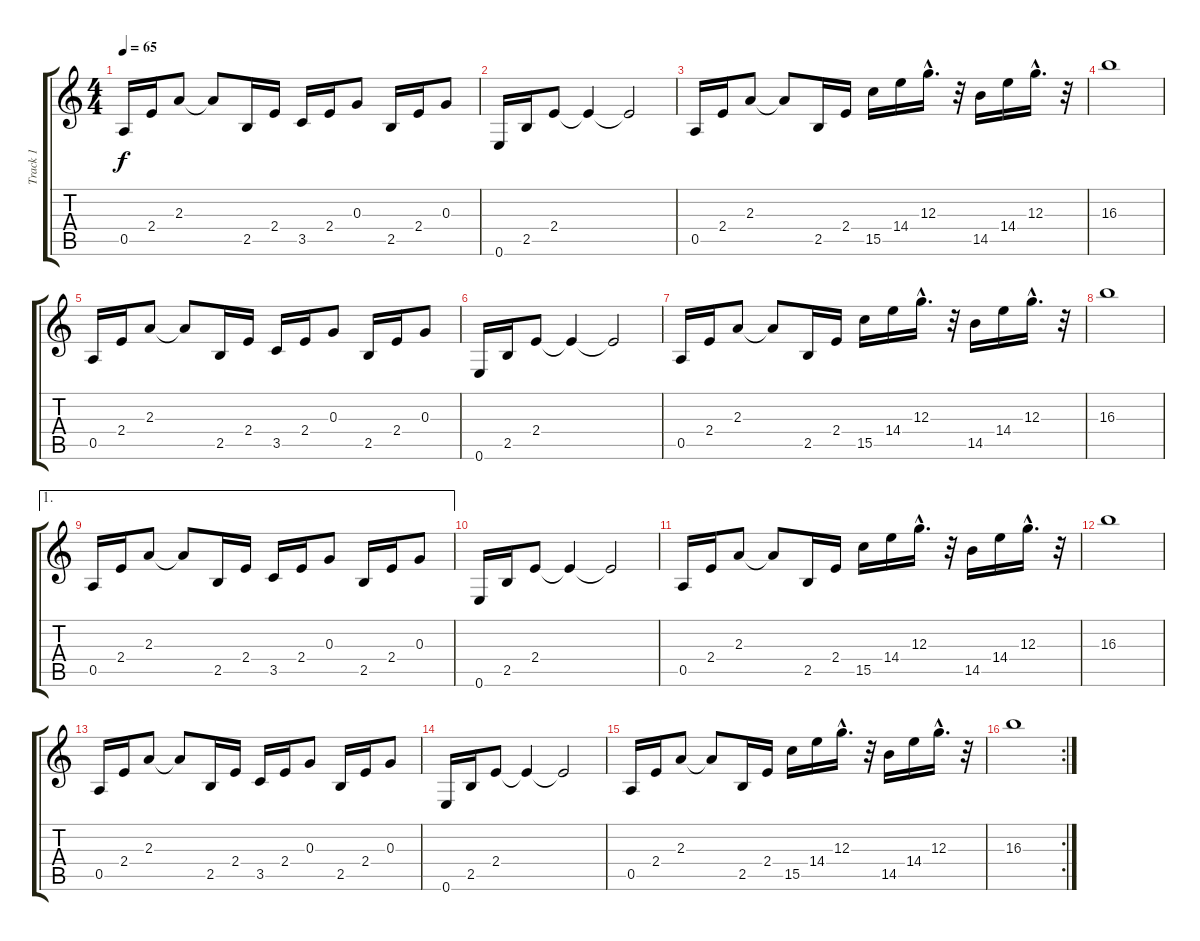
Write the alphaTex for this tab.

\track ("Track 1" "Track 1") {instrument electricguitarclean}
\staff {score tabs}
\tuning (E4 B3 G3 D3 A2 E2) {hide}
\ts (4 4)
\tempo 65
\clef g2
\ks c
0.5.16{dy f} 2.4.16 2.3.8 2.3{t}.8 2.5.16 2.4.16 3.5.16 2.4.16 0.3.8 2.5.16 2.4.16 0.3.8 |
0.6.16 2.5.16 2.4.8 2.4{t}.4 2.4{t}.2 |
0.5.16 2.4.16 2.3.8 2.3{t}.8 2.5.16 2.4.16 15.5.16 14.4.16 12.3{hac}.16{d} r.32 14.5.16 14.4.16 12.3{hac}.16{d} r.32 |
16.3.1 |
0.5.16 2.4.16 2.3.8 2.3{t}.8 2.5.16 2.4.16 3.5.16 2.4.16 0.3.8 2.5.16 2.4.16 0.3.8 |
0.6.16 2.5.16 2.4.8 2.4{t}.4 2.4{t}.2 |
0.5.16 2.4.16 2.3.8 2.3{t}.8 2.5.16 2.4.16 15.5.16 14.4.16 12.3{hac}.16{d} r.32 14.5.16 14.4.16 12.3{hac}.16{d} r.32 |
16.3.1 |
\ae 1
0.5.16 2.4.16 2.3.8 2.3{t}.8 2.5.16 2.4.16 3.5.16 2.4.16 0.3.8 2.5.16 2.4.16 0.3.8 |
0.6.16 2.5.16 2.4.8 2.4{t}.4 2.4{t}.2 |
0.5.16 2.4.16 2.3.8 2.3{t}.8 2.5.16 2.4.16 15.5.16 14.4.16 12.3{hac}.16{d} r.32 14.5.16 14.4.16 12.3{hac}.16{d} r.32 |
16.3.1 |
0.5.16 2.4.16 2.3.8 2.3{t}.8 2.5.16 2.4.16 3.5.16 2.4.16 0.3.8 2.5.16 2.4.16 0.3.8 |
0.6.16 2.5.16 2.4.8 2.4{t}.4 2.4{t}.2 |
0.5.16 2.4.16 2.3.8 2.3{t}.8 2.5.16 2.4.16 15.5.16 14.4.16 12.3{hac}.16{d} r.32 14.5.16 14.4.16 12.3{hac}.16{d} r.32 |
\rc 2
16.3.1
